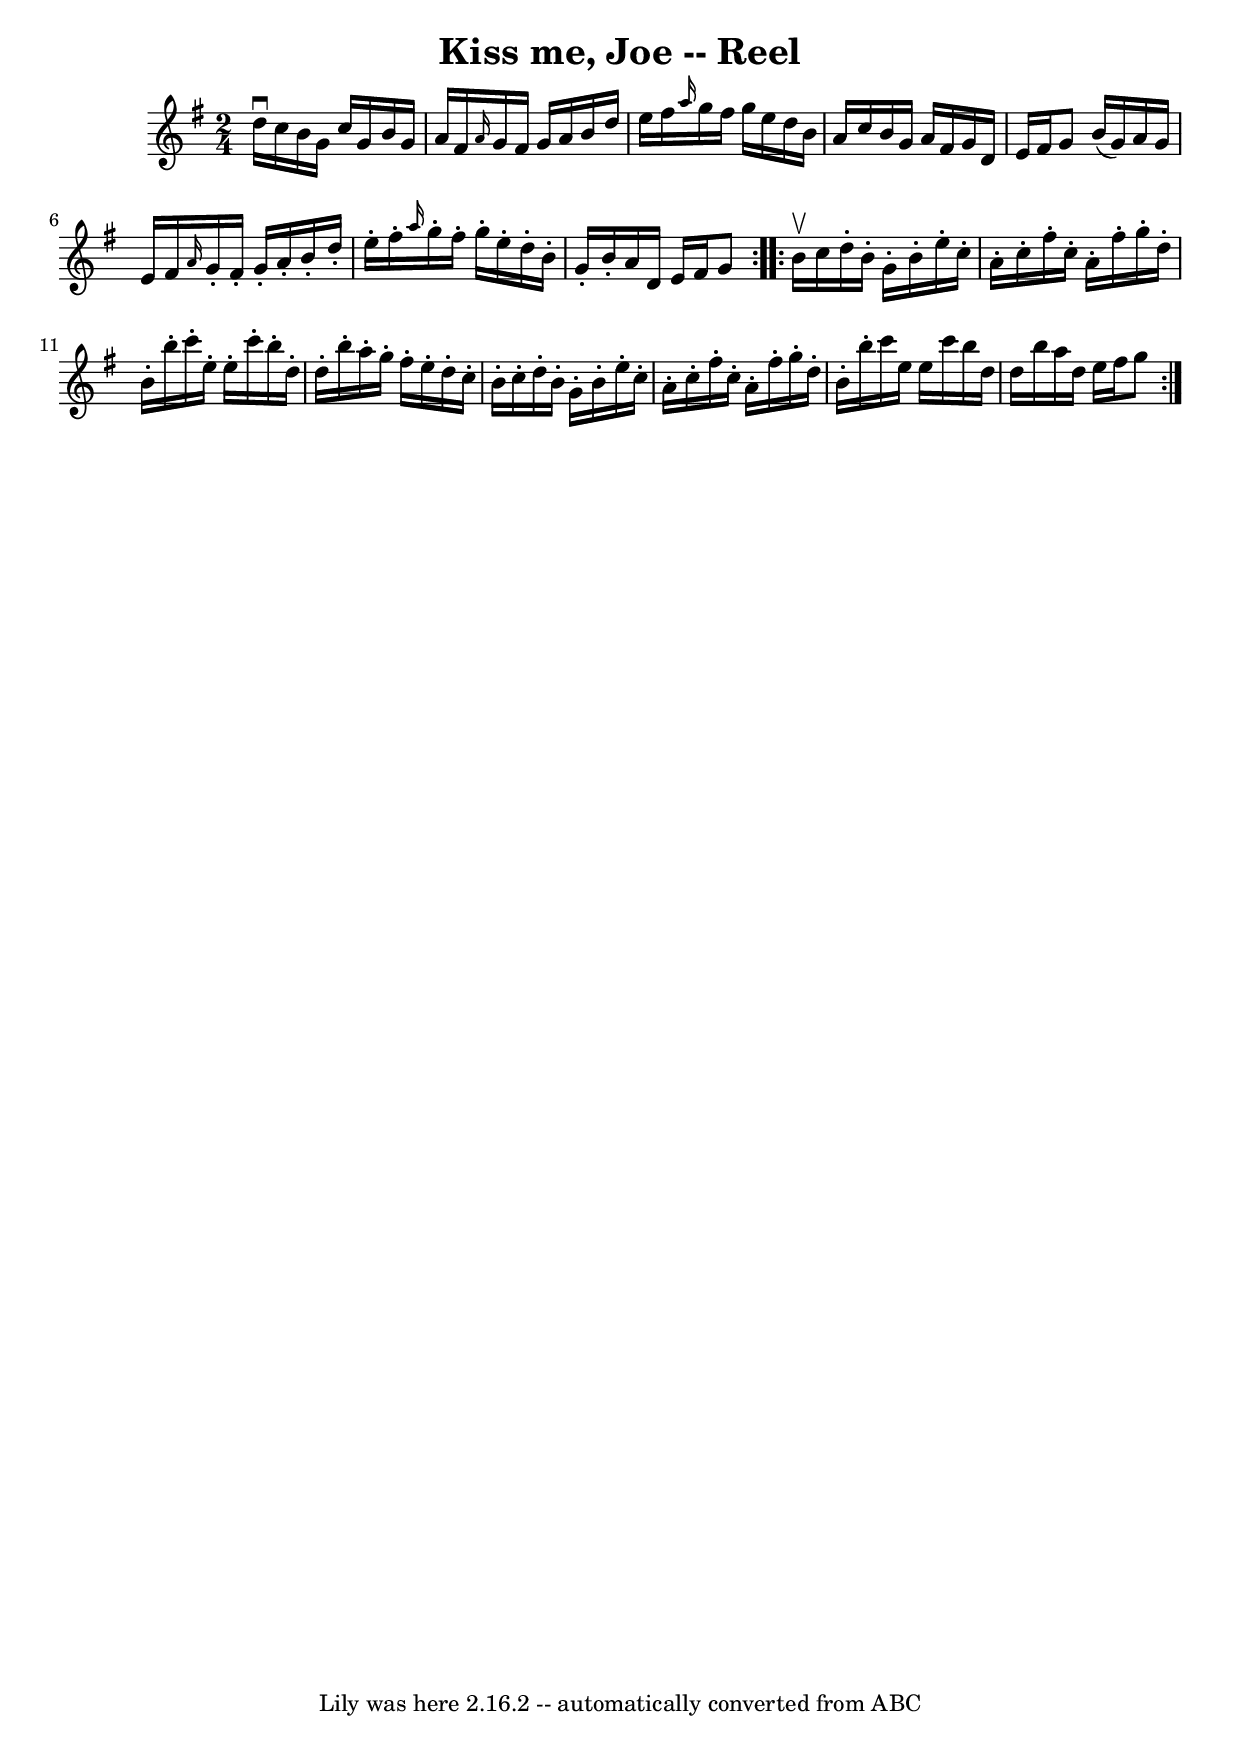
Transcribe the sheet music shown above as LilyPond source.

\version "2.7.40"
\include "Mammoth.ily"
\header {
	%% book = "Ryan's Mammoth Collection"
	crossRefNumber = "1"
	footnotes = ""
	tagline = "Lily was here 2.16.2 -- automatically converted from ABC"
	title = "Kiss me, Joe -- Reel"
}
voicedefault =  {
\set Score.defaultBarType = "empty"

\repeat volta 2 {
\time 2/4 \key g \major d''16^\downbow c''16  |
 b'16 g'16    
c''16 g'16 b'16 g'16 a'16 fis'16  |
 \grace { a'16  }   
g'16 fis'16 g'16 a'16 b'16 d''16 e''16 fis''16  |
 
\grace { a''16  } g''16 fis''16 g''16 e''16 d''16 b'16    
a'16 c''16  |
 b'16 g'16 a'16 fis'16 g'16 d'16    
e'16 fis'16  |
 g'8 b'16 (g'16) a'16 g'16 e'16    
fis'16  |
 \grace { a'16  } g'16 -. fis'16 -. g'16 -. a'16 -.  
 b'16 -. d''16 -. e''16 -. fis''16 -. |
 \grace { a''16  }   
g''16 -. fis''16 -. g''16 -. e''16 -. d''16 -. b'16 -. g'16 -.   
b'16 -. |
 a'16 d'16 e'16 fis'16 g'8  }     
\repeat volta 2 { b'16^\upbow c''16  |
 d''16 -. b'16 -. g'16 
-. b'16 -. e''16 -. c''16 -. a'16 -. c''16 -. |
 fis''16 -.   
c''16 -. a'16 -. fis''16 -. g''16 -. d''16 -. b'16 -. b''16 -. 
|
 c'''16 -. e''16 -. e''16 -. c'''16 -. b''16 -. d''16 -.   
d''16 -. b''16 -. |
 a''16 -. g''16 -. fis''16 -. e''16 -.      
 d''16 -. c''16 -. b'16 -. c''16 -. |
 d''16 -. b'16 -.   
g'16 -. b'16 -. e''16 -. c''16 -. a'16 -. c''16 -. |
 fis''16 
-. c''16 -. a'16 -. fis''16 -. g''16 -. d''16 -. b'16 -. b''16 -. 
|
 c'''16 e''16 e''16 c'''16 b''16 d''16 d''16    
b''16  |
 a''16 d''16 e''16 fis''16 g''8    }   
}

\score{
    <<

	\context Staff="default"
	{
	    \voicedefault 
	}

    >>
	\layout {
	}
	\midi {}
}
